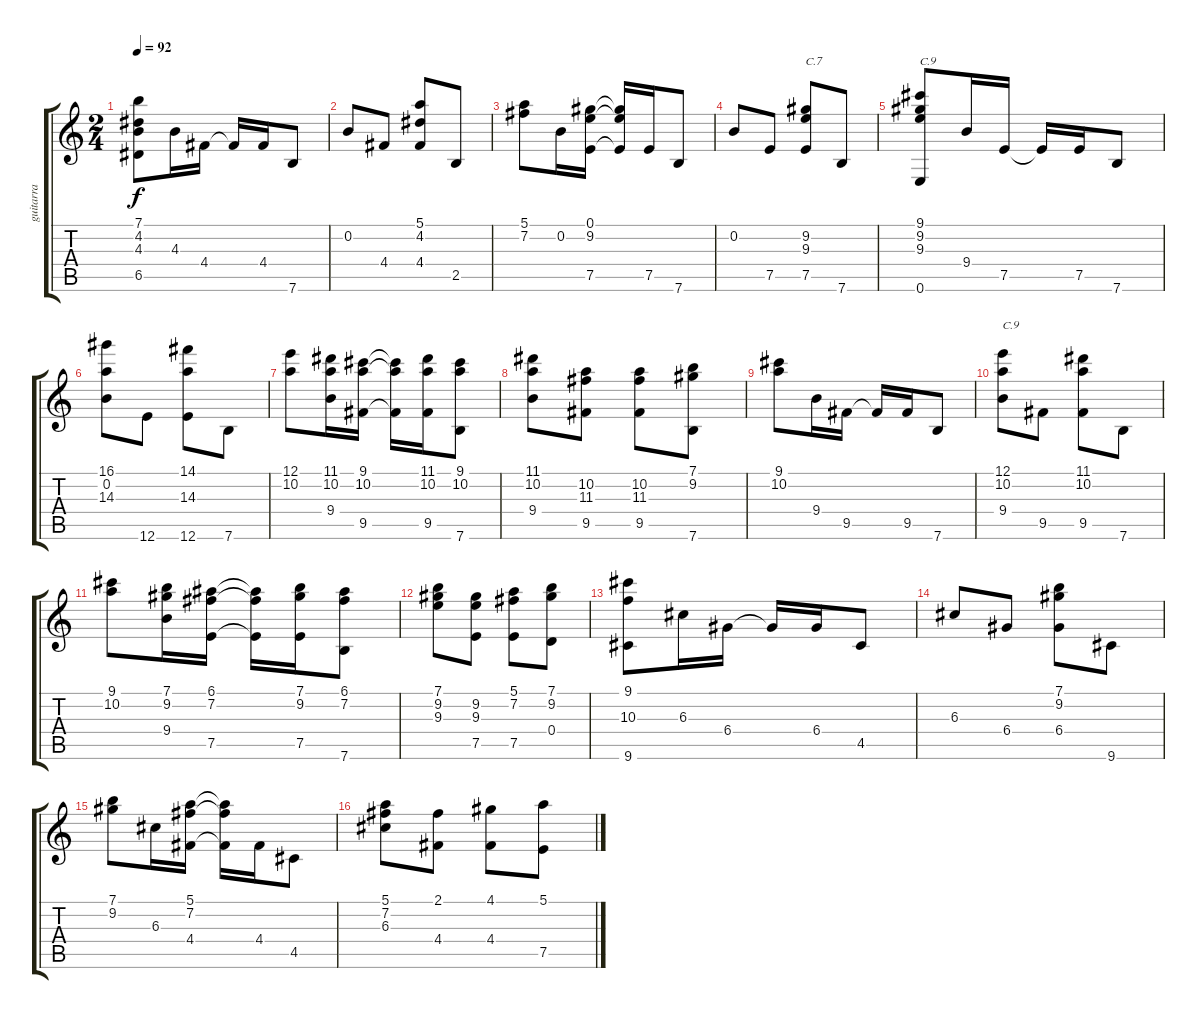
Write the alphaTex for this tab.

\track ("guitarra" "guitarra") {instrument acousticguitarnylon}
\staff {score tabs}
\tuning (E4 B3 G3 D3 A2 E2) {hide}
\ts (2 4)
\tempo 92
\clef g2
\ks c
(7.1 4.2 4.3 6.5).8{dy f} 4.3.16 4.4.16 4.4{t}.16 4.4.16 7.6.8 |
0.2.8 4.4.8 (5.1 4.2 4.4).8 2.5.8 |
(5.1 7.2).8 0.2.16 (0.1 9.2 7.5).16 (0.1{t} 9.2{t} 7.5{t}).16 7.5.16 7.6.8 |
0.2.8 7.5.8 (9.2 9.3 7.5).8{txt "C.7"} 7.6.8 |
(9.1 9.2 9.3 0.6).8{txt "C.9"} 9.4.16 7.5.16 7.5{t}.16 7.5.16 7.6.8 |
(16.1 0.2 14.3).8 12.6.8 (14.1 14.3 12.6).8 7.6.8 |
(12.1 10.2).8 (11.1 10.2 9.4).16 (9.1 10.2 9.5).16 (9.1{t} 10.2{t} 9.5{t}).16 (11.1 10.2 9.5).16 (9.1 10.2 7.6).8 |
(11.1 10.2 9.4).8 (10.2 11.3 9.5).8 (10.2 11.3 9.5).8 (7.1 9.2 7.6).8 |
(9.1 10.2).8 9.4.16 9.5.16 9.5{t}.16 9.5.16 7.6.8 |
(12.1 10.2 9.4).8{txt "C.9"} 9.5.8 (11.1 10.2 9.5).8 7.6.8 |
(9.1 10.2).8 (7.1 9.2 9.4).16 (6.1 7.2 7.5).16 (6.1{t} 7.2{t} 7.5{t}).16 (7.1 9.2 7.5).16 (6.1 7.2 7.6).8 |
(7.1 9.2 9.3).8 (9.2 9.3 7.5).8 (5.1 7.2 7.5).8 (7.1 9.2 0.4).8 |
(9.1 10.3 9.6).8 6.3.16 6.4.16 6.4{t}.16 6.4.16 4.5.8 |
6.3.8 6.4.8 (7.1 9.2 6.4).8 9.6.8 |
(7.1 9.2).8 6.3.16 (5.1 7.2 4.4).16 (5.1{t} 7.2{t} 4.4{t}).16 4.4.16 4.5.8 |
(5.1 7.2 6.3).8 (2.1 4.4).8 (4.1 4.4).8 (5.1 7.5).8
